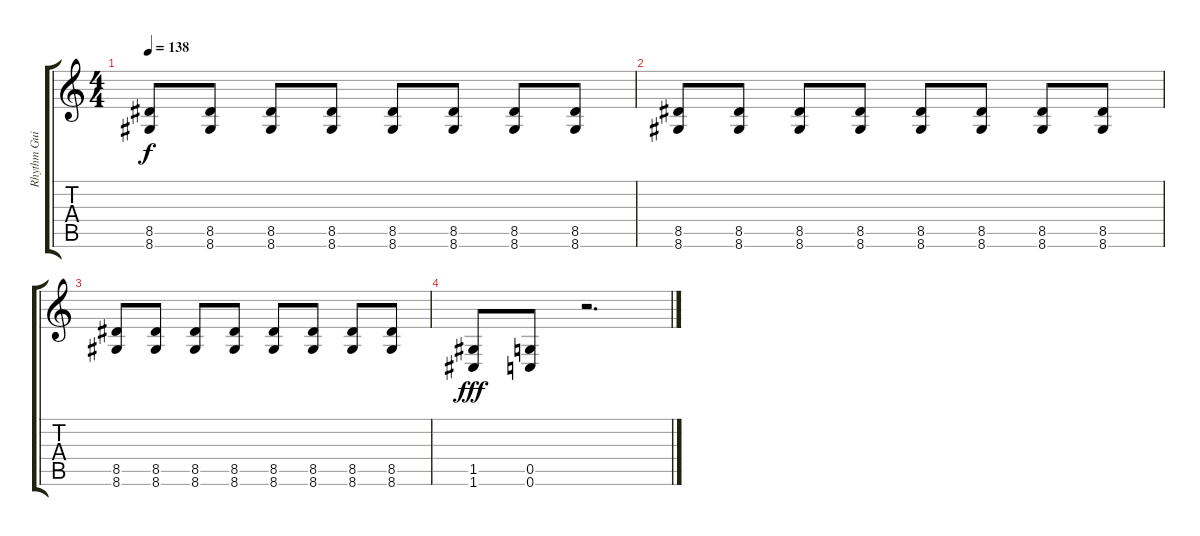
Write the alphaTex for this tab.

\track ("Rhythm Guitar" "Rhythm Gui") {instrument distortionguitar}
\staff {score tabs}
\tuning (D4 A3 F3 C3 G2 C2) {hide}
\ts (4 4)
\tempo 138
\clef g2
\ks c
(8.5 8.6).8{dy f} (8.5 8.6).8 (8.5 8.6).8 (8.5 8.6).8 (8.5 8.6).8 (8.5 8.6).8 (8.5 8.6).8 (8.5 8.6).8 |
(8.5 8.6).8 (8.5 8.6).8 (8.5 8.6).8 (8.5 8.6).8 (8.5 8.6).8 (8.5 8.6).8 (8.5 8.6).8 (8.5 8.6).8 |
(8.5 8.6).8 (8.5 8.6).8 (8.5 8.6).8 (8.5 8.6).8 (8.5 8.6).8 (8.5 8.6).8 (8.5 8.6).8 (8.5 8.6).8 |
(1.5 1.6).8{dy fff} (0.5 0.6).8 r.2{d}
